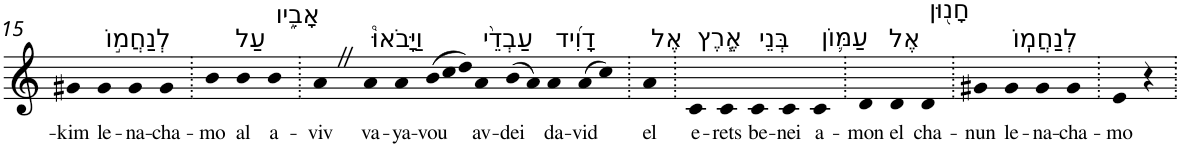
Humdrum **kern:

**kern	**text
*part1	*part1
*staff1	*staff1
*I"Piano	*
*I'Pno	*
!!LO:PB:g=z
*clefG2	*
*k[]	*
=15	=15
!	!LO:LY:b
4g#X	-kim
!LO:TX:a:t=לְנַחֲמ֣וֹ	!
!	!LO:LY:b
4g#	le-
!	!LO:LY:b
4g#	-na-
!	!LO:LY:b
4g#	-cha-
=16.	=16.
!	!LO:LY:b
4b	-mo
!LO:TX:a:t=עַל	!
!	!LO:LY:b
4b	al
!LO:TX:a:t=אָבִ֑יו	!
!	!LO:LY:b
4b	a-
=17.	=17.
!	!LO:LY:b
4aZ	-viv
!LO:TX:a:t=וַיָּבֹאוּ֩	!
!	!LO:LY:b
4a	va-
!	!LO:LY:b
4a	-ya-
*Xtuplet	*
!	!LO:LY:b
(>12b	-vou
12cc	.
12dd)	.
!LO:TX:a:t=עַבְדֵ֨י	!
!	!LO:LY:b
4a	av-
!	!LO:LY:b
(>8b	-dei
8a)	.
!LO:TX:a:t=דָוִ֜יד	!
!	!LO:LY:b
4a	da-
!	!LO:LY:b
(>8a	-vid
8cc)	.
=18.	=18.
!LO:TX:a:t=אֶל	!
!	!LO:LY:b
4a	el
=19.	=19.
!LO:TX:a:t=אֶ֧רֶץ	!
!	!LO:LY:b
4c	e-
!	!LO:LY:b
4c	-rets
!LO:TX:a:t=בְּנֵי	!
!	!LO:LY:b
4c	be-
!	!LO:LY:b
4c	-nei
!LO:TX:a:t=עַמּ֛וֹן	!
!	!LO:LY:b
4c	a-
=20.	=20.
!	!LO:LY:b
4d	-mon
!LO:TX:a:t=אֶל	!
!	!LO:LY:b
4d	el
!LO:TX:a:t=חָנ֖וּן	!
!	!LO:LY:b
4d	cha-
=21.	=21.
!	!LO:LY:b
4g#X	-nun
!LO:TX:a:t=לְנַחֲמֽוֹ	!
!	!LO:LY:b
4g#	le-
!	!LO:LY:b
4g#	-na-
!	!LO:LY:b
4g#	-cha-
=22.	=22.
!	!LO:LY:b
4e	-mo
4r	.
=.	=.
*-	*-
